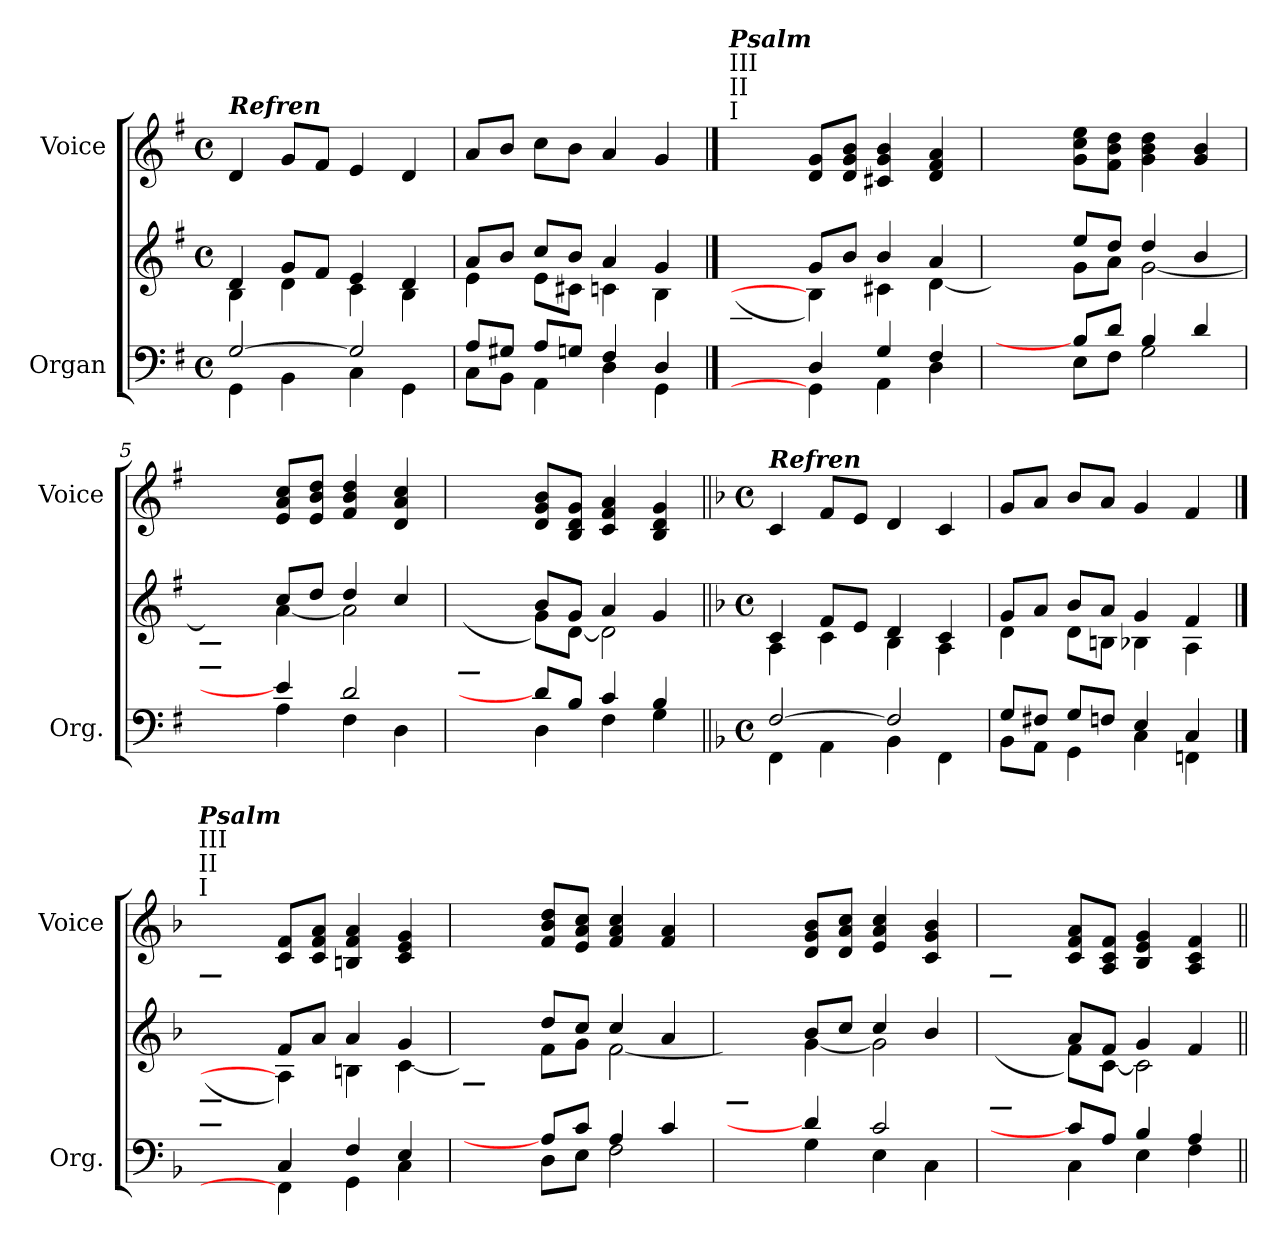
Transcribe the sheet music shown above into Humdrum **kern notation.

**kern	**kern	**kern
*part2	*part2	*part1
*staff3	*staff2	*staff1
*I"Organ	*	*I"Voice
*I'Org.	*	*I'Voice
!!LO:PB:g=z
*clefF4	*clefG2	*clefG2
*k[f#]	*k[f#]	*k[f#]
*G:	*G:	*G:
*M4/4	*M4/4	*M4/4
*met(c)	*met(c)	*met(c)
=1	=1	=1
*^	*^	*
!	!	!	!	!LO:TX:a:Bi:t=Refren
[2Gi/	4GGi\	4di/	4Bi\	4di/
.	4BBi\	8gi/L	4di\	8gi/L
.	.	8f#i/J	.	8f#i/J
2Gi/]	4Ci\	4ei/	4ci\	4ei/
.	4GGi\	4di/	4Bi\	4di/
=2	=2	=2	=2	=2
8Ai/L	8Ci\L	8ai/L	4ei\	8ai/L
8G#Xi/J	8BBi\J	8bi/J	.	8bi/J
8Ai/L	4AAi\	8cci/L	8ei\L	8cci\L
8Gni/J	.	8bi/J	8c#Xi\J	8bi\J
4F#i/	4Di\	4ai/	4cni\	4ai/
4Di/	4GGi\	4gi/	4Bi\	4gi/
!!LO:LB:g=z
==3	==3	==3	==3	==3
!	!	!	!	!LO:TX:t=I
!	!	!	!	!LO:TX:t=II
!	!	!	!	!LO:TX:t=III
!	!	!	!	!LO:TX:a:Bi:t=Psalm
!	!	!LO:TX:b:i:t=—	!	!
2Gi/yy	[2GGi/yy	2di/yy	([2Bi\yy	2di/yy
4Di/	4GGi\]	8gi/L	4Bi\])	8di/ 8giL
.	.	8bi/J	.	8di/ 8gi 8biJ
4Gi/	4AAi\	4bi/	4c#Xi\	4c#Xi/ 4gi 4bi
4F#i/	4Di\	4ai/	[4di\	4di/ 4f#i 4ai
=4	=4	=4	=4	=4
[2Bi/yy	2Gi\yy	2ddi\yy	2di\yy]	2gi\yy 2biyy 2ddiyy
8Bi/L]	8Ei\L	8eei/L	8gi\L	8gi\ 8cci 8eeiL
8di/J	8F#i\J	8ddi/J	8ai\J	8f#i\ 8bi 8ddiJ
4Bi/	2Gi\	4ddi/	[2gi\	4gi\ 4bi 4ddi
4di/	.	4bi/	.	4gi/ 4bi
=5	=5	=5	=5	=5
!LO:TX:a:Bi:t=—	!	!	!	!
!LO:TX:a:Bi:t=—	!	!	!	!
[2ei\yy	2Ei\yy	2bi/yy	2gi\yy]	2ei/yy 2giyy 2biyy
4ei/]	4Ai\	8cci/L	[4ai\	8ei/ 8ai 8cciL
.	.	8ddi/J	.	8ei/ 8bi 8ddiJ
2di/	4F#i\	4ddi/	2ai\]	4f#i/ 4bi 4ddi
.	4Di\	4cci/	.	4di/ 4ai 4cci
=6	=6	=6	=6	=6
!LO:TX:a:Bi:t=—	!	!	!	!
[2di/yy	2Gi\yy	2bi/yy	(2gi\yy	2di/yy 2giyy 2biyy
8di/L]	4Di\	8bi/L	8gi\L)	8di/ 8gi 8biL
8Bi/J	.	8gi/J	[8di\J	8Bi/ 8di 8giJ
4ci/	4F#i\	4ai/	2di\]	4ci/ 4f#i 4ai
4Bi/	4Gi\	4gi/	.	4Bi/ 4di 4gi
!!LO:LB:g=z
=7||	=7||	=7||	=7||	=7||
*k[b-]	*	*k[b-]	*	*k[b-]
*F:	*	*F:	*	*F:
*M4/4	*	*M4/4	*	*M4/4
*met(c)	*	*met(c)	*	*met(c)
!	!	!	!	!LO:TX:a:Bi:t=Refren
[2Fi/	4FFi\	4ci/	4Ai\	4ci/
.	4AAi\	8fi/L	4ci\	8fi/L
.	.	8ei/J	.	8ei/J
2Fi/]	4BB-i\	4di/	4B-i\	4di/
.	4FFi\	4ci/	4Ai\	4ci/
=8	=8	=8	=8	=8
8Gi/L	8BB-i\L	8gi/L	4di\	8gi/L
8F#Xi/J	8AAi\J	8ai/J	.	8ai/J
8Gi/L	4GGi\	8b-i/L	8di\L	8b-i/L
8Fni/J	.	8ai/J	8Bni\J	8ai/J
4Ei/	4Ci\	4gi/	4B-Xi\	4gi/
4Ci/	4FFni\	4fi/	4Ai\	4fi/
!!LO:LB:g=z
==9	==9	==9	==9	==9
!	!	!	!	!LO:TX:b:Bi:t=—
!	!	!	!	!LO:TX:t=I
!	!	!	!	!LO:TX:t=II
!	!	!	!	!LO:TX:t=III
!	!	!	!	!LO:TX:a:Bi:t=Psalm
!	!	!LO:TX:b:Bi:t=—	!	!
!	!	!LO:TX:b:Bi:t=—	!	!
2Fi\yy	[2FFi\yy	2ci/yy	([2Ai\yy	2ci/yy
4Ci/	4FFi\]	8fi/L	4Ai\])	8ci/ 8fiL
.	.	8ai/J	.	8ci/ 8fi 8aiJ
4Fi/	4GGi\	4ai/	4Bni\	4Bni/ 4fi 4ai
4Ei/	4Ci\	4gi/	[4ci\	4ci/ 4ei 4gi
=10	=10	=10	=10	=10
!	!	!LO:TX:b:Bi:t=—	!	!
[2Ai/yy	2Fi\yy	2cci\yy	2ci\yy]	2fi/yy 2aiyy 2cciyy
8Ai/L]	8Di\L	8ddi/L	8fi\L	8fi/ 8b-i 8ddiL
8ci/J	8Ei\J	8cci/J	8gi\J	8ei/ 8ai 8cciJ
4Ai/	2Fi\	4cci/	[2fi\	4fi/ 4ai 4cci
4ci/	.	4ai/	.	4fi/ 4ai
=11	=11	=11	=11	=11
!LO:TX:a:Bi:t=—	!	!	!	!
[2di/yy	2Di\yy	2ai/yy	2fi\yy]	2di/yy 2fiyy 2aiyy
4di/]	4Gi\	8b-i/L	[4gi\	8di/ 8gi 8b-iL
.	.	8cci/J	.	8di/ 8ai 8cciJ
2ci/	4Ei\	4cci/	2gi\]	4ei/ 4ai 4cci
.	4Ci\	4b-i/	.	4ci/ 4gi 4b-i
=12	=12	=12	=12	=12
!	!	!	!	!LO:TX:b:Bi:t=—
!LO:TX:a:Bi:t=—	!	!	!	!
[2ci/yy	2Fi\yy	2ai/yy	(2fi\yy	2ci/yy 2fiyy 2aiyy
8ci/L]	4Ci\	8ai/L	8fi\L)	8ci/ 8fi 8aiL
8Ai/J	.	8fi/J	[8ci\J	8Ai/ 8ci 8fiJ
4B-i/	4Ei\	4gi/	2ci\]	4B-i/ 4ei 4gi
4Ai/	4Fi\	4fi/	.	4Ai/ 4ci 4fi
*v	*v	*	*	*
*	*v	*v	*
=||	=||	=||
*-	*-	*-
